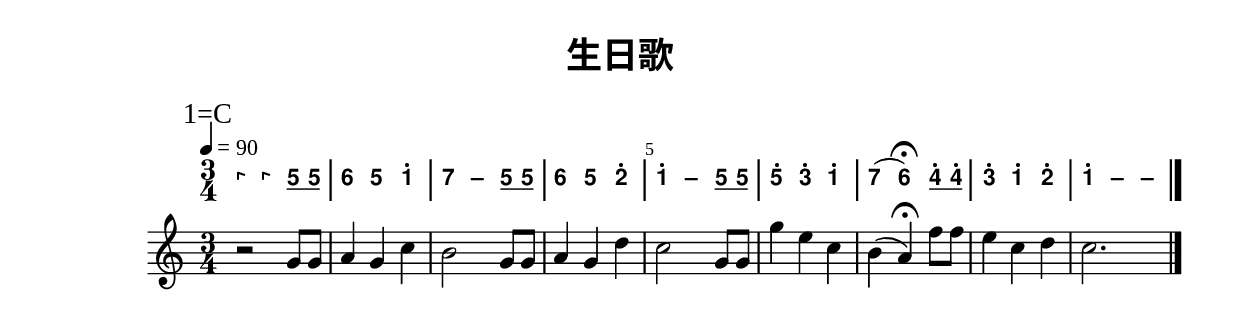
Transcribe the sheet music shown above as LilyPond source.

\version "2.20.0"
#(set-global-staff-size 20)

% un-comment the next line to remove Lilypond tagline:
% \header { tagline="" }

% comment out the next line if you're debugging jianpu-ly
% (but best leave it un-commented in production, since
% the point-and-click locations won't go to the user input)
\pointAndClickOff

\paper {
  print-all-headers = ##t %% allow per-score headers

  % un-comment the next line for A5:
  % #(set-default-paper-size "a5" )

  % un-comment the next line for no page numbers:
  % print-page-number = ##f

  % un-comment the next 3 lines for a binding edge:
  % two-sided = ##t
  % inner-margin = 20\mm
  % outer-margin = 10\mm

  % un-comment the next line for a more space-saving header layout:
  % scoreTitleMarkup = \markup { \center-column { \fill-line { \magnify #1.5 { \bold { \fromproperty #'header:dedication } } \magnify #1.5 { \bold { \fromproperty #'header:title } } \fromproperty #'header:composer } \fill-line { \fromproperty #'header:instrument \fromproperty #'header:subtitle \smaller{\fromproperty #'header:subsubtitle } } } }

  % As jianpu-ly was run on a Mac, we include a Mac fonts workaround.
  % The Mac version of Lilypond 2.18 used Arial Unicode MS as a
  % fallback even in the Serif font, but 2.20 drops this in Serif
  % (using it only in Sans), which means any Serif text (titles,
  % lyrics etc) that includes Chinese will likely fall back to
  % Japanese fonts which don't support all Simplified hanzi.
  % This brings back 2.18's behaviour on 2.20+:
  #(define fonts
    (set-global-fonts
     #:roman "Source Serif Pro,Source Han Serif SC,Times New Roman,Arial Unicode MS"
     #:factor (/ staff-height pt 20)
    ))
}

%% 2-dot and 3-dot articulations
#(append! default-script-alist
   (list
    `(two-dots
       . (
           (stencil . ,ly:text-interface::print)
           (text . ,#{ \markup \override #'(font-encoding . latin1) \center-align \bold ":" #})
           (padding . 0.20)
           (avoid-slur . inside)
           (direction . ,UP)))))
#(append! default-script-alist
   (list
    `(three-dots
       . (
           (stencil . ,ly:text-interface::print)
           (text . ,#{ \markup \override #'(font-encoding . latin1) \center-align \bold "⋮" #})
           (padding . 0.30)
           (avoid-slur . inside)
           (direction . ,UP)))))
"two-dots" =
#(make-articulation 'two-dots)

"three-dots" =
#(make-articulation 'three-dots)

\layout {
  \context {
    \Score
    scriptDefinitions = #default-script-alist
  }
}

note-mod =
#(define-music-function
     (text note)
     (markup? ly:music?)
   #{
     \tweak NoteHead.stencil #ly:text-interface::print
     \tweak NoteHead.text
        \markup \lower #0.5 \sans \bold #text
     #note
   #})
#(define (flip-beams grob)
   (ly:grob-set-property!
    grob 'stencil
    (ly:stencil-translate
     (let* ((stl (ly:grob-property grob 'stencil))
            (centered-stl (ly:stencil-aligned-to stl Y DOWN)))
       (ly:stencil-translate-axis
        (ly:stencil-scale centered-stl 1 -1)
        (* (- (car (ly:stencil-extent stl Y)) (car (ly:stencil-extent centered-stl Y))) 0) Y))
     (cons 0 -0.8))))

%=======================================================
#(define-event-class 'jianpu-grace-curve-event 'span-event)

#(define (add-grob-definition grob-name grob-entry)
   (set! all-grob-descriptions
         (cons ((@@ (lily) completize-grob-entry)
                (cons grob-name grob-entry))
               all-grob-descriptions)))

#(define (jianpu-grace-curve-stencil grob)
   (let* ((elts (ly:grob-object grob 'elements))
          (refp-X (ly:grob-common-refpoint-of-array grob elts X))
          (X-ext (ly:relative-group-extent elts refp-X X))
          (refp-Y (ly:grob-common-refpoint-of-array grob elts Y))
          (Y-ext (ly:relative-group-extent elts refp-Y Y))
          (direction (ly:grob-property grob 'direction RIGHT))
          (x-start (* 0.5 (+ (car X-ext) (cdr X-ext))))
          (y-start (+ (car Y-ext) 0.32))
          (x-start2 (if (eq? direction RIGHT)(+ x-start 0.5)(- x-start 0.5)))
          (x-end (if (eq? direction RIGHT)(+ (cdr X-ext) 0.2)(- (car X-ext) 0.2)))
          (y-end (- y-start 0.5))
          (stil (ly:make-stencil `(path 0.1
                                        (moveto ,x-start ,y-start
                                         curveto ,x-start ,y-end ,x-start ,y-end ,x-start2 ,y-end
                                         lineto ,x-end ,y-end))
                                  X-ext
                                  Y-ext))
          (offset (ly:grob-relative-coordinate grob refp-X X)))
     (ly:stencil-translate-axis stil (- offset) X)))

#(add-grob-definition
  'JianpuGraceCurve
  `(
     (stencil . ,jianpu-grace-curve-stencil)
     (meta . ((class . Spanner)
              (interfaces . ())))))

#(define jianpu-grace-curve-types
   '(
      (JianpuGraceCurveEvent
       . ((description . "Used to signal where curve encompassing music start and stop.")
          (types . (general-music jianpu-grace-curve-event span-event event))
          ))
      ))

#(set!
  jianpu-grace-curve-types
  (map (lambda (x)
         (set-object-property! (car x)
           'music-description
           (cdr (assq 'description (cdr x))))
         (let ((lst (cdr x)))
           (set! lst (assoc-set! lst 'name (car x)))
           (set! lst (assq-remove! lst 'description))
           (hashq-set! music-name-to-property-table (car x) lst)
           (cons (car x) lst)))
    jianpu-grace-curve-types))

#(set! music-descriptions
       (append jianpu-grace-curve-types music-descriptions))

#(set! music-descriptions
       (sort music-descriptions alist<?))


#(define (add-bound-item spanner item)
   (if (null? (ly:spanner-bound spanner LEFT))
       (ly:spanner-set-bound! spanner LEFT item)
       (ly:spanner-set-bound! spanner RIGHT item)))

jianpuGraceCurveEngraver =
#(lambda (context)
   (let ((span '())
         (finished '())
         (current-event '())
         (event-start '())
         (event-stop '()))
     
     `((listeners
        (jianpu-grace-curve-event .
          ,(lambda (engraver event)
             (if (= START (ly:event-property event 'span-direction))
                 (set! event-start event)
                 (set! event-stop event)))))
       
       (acknowledgers
        (note-column-interface .
          ,(lambda (engraver grob source-engraver)
             (if (ly:spanner? span)
                 (begin
                  (ly:pointer-group-interface::add-grob span 'elements grob)
                  (add-bound-item span grob)))
             (if (ly:spanner? finished)
                 (begin
                  (ly:pointer-group-interface::add-grob finished 'elements grob)
                  (add-bound-item finished grob)))))
        
        (inline-accidental-interface .
          ,(lambda (engraver grob source-engraver)
             (if (ly:spanner? span)
                 (begin
                  (ly:pointer-group-interface::add-grob span 'elements grob)))
             (if (ly:spanner? finished)
                 (ly:pointer-group-interface::add-grob finished 'elements grob))))
        
        (script-interface .
          ,(lambda (engraver grob source-engraver)
             (if (ly:spanner? span)
                 (begin
                  (ly:pointer-group-interface::add-grob span 'elements grob)))
             (if (ly:spanner? finished)
                 (ly:pointer-group-interface::add-grob finished 'elements grob))))
        
        ;; add additional interfaces to acknowledge here
        )
       
       (process-music .
         ,(lambda (trans)
            (if (ly:stream-event? event-stop)
                (if (null? span)
                    (ly:warning "No start to this curve.")
                    (begin
                     (set! finished span)
                     (ly:engraver-announce-end-grob trans finished event-start)
                     (set! span '())
                     (set! event-stop '()))))
            (if (ly:stream-event? event-start)
                (begin
                 (set! span (ly:engraver-make-grob trans 'JianpuGraceCurve event-start))
                 (set! event-start '())))))
       
       (stop-translation-timestep .
         ,(lambda (trans)
            (if (and (ly:spanner? span)
                     (null? (ly:spanner-bound span LEFT)))
                (ly:spanner-set-bound! span LEFT
                  (ly:context-property context 'currentMusicalColumn)))
            (if (ly:spanner? finished)
                (begin
                 (if (null? (ly:spanner-bound finished RIGHT))
                     (ly:spanner-set-bound! finished RIGHT
                       (ly:context-property context 'currentMusicalColumn)))
                 (set! finished '())
                 (set! event-start '())
                 (set! event-stop '())))))
       
       (finalize
        (lambda (trans)
          (if (ly:spanner? finished)
              (begin
               (if (null? (ly:spanner-bound finished RIGHT))
                   (set! (ly:spanner-bound finished RIGHT)
                         (ly:context-property context 'currentMusicalColumn)))
               (set! finished '())))
          (if (ly:spanner? span)
              (begin
               (ly:warning "unterminated curve :-(")
               (ly:grob-suicide! span)
               (set! span '()))))))))

jianpuGraceCurveStart =
#(make-span-event 'JianpuGraceCurveEvent START)

jianpuGraceCurveEnd =
#(make-span-event 'JianpuGraceCurveEvent STOP)
%===========================================================

%{ The jianpu-ly input was:
%% tempo: 4=90

title=生日歌
1=C
3/4

WithStaff

0 0 q5 q5 
6 5 1' 
7 - q5 q5 
6 5 2' 
1' -  q5 q5 
5' 3' 1' 
7 ( 6 ) \fermata q4' q4' 
3' 1' 2'
1' - -
%}


\score {
<< \override Score.BarNumber.break-visibility = #center-visible
\override Score.BarNumber.Y-offset = -1
\set Score.barNumberVisibility = #(every-nth-bar-number-visible 5)

%% === BEGIN JIANPU STAFF ===
    \new RhythmicStaff \with {
    \consists "Accidental_engraver" 
   %% Limit space between Jianpu and corresponding-Western staff
   \override VerticalAxisGroup.staff-staff-spacing = #'((minimum-distance . 7) (basic-distance . 7) (stretchability . 0))

    % Get rid of the stave but not the barlines:
    \override StaffSymbol.line-count = #0 % tested in 2.15.40, 2.16.2, 2.18.0, 2.18.2, 2.20.0 and 2.22.2
    \override BarLine.bar-extent = #'(-2 . 2) % LilyPond 2.18: please make barlines as high as the time signature even though we're on a RhythmicStaff (2.16 and 2.15 don't need this although its presence doesn't hurt; Issue 3685 seems to indicate they'll fix it post-2.18)
    $(add-grace-property 'Voice 'Stem 'direction DOWN)
    $(add-grace-property 'Voice 'Slur 'direction UP)
    $(add-grace-property 'Voice 'Stem 'length-fraction 0.5)
    $(add-grace-property 'Voice 'Beam 'beam-thickness 0.1)
    $(add-grace-property 'Voice 'Beam 'length-fraction 0.3)
    $(add-grace-property 'Voice 'Beam 'after-line-breaking flip-beams)
    $(add-grace-property 'Voice 'Beam 'Y-offset 2.5)
    $(add-grace-property 'Voice 'NoteHead 'Y-offset 2.5)
    }
    { \new Voice="W" {
    \override Beam.transparent = ##f
    \override Stem.direction = #DOWN
    \override Tie.staff-position = #2.5
    \tupletUp
    \override Stem.length-fraction = #0
    \override Beam.beam-thickness = #0.1
    \override Beam.length-fraction = #0.5
    \override Beam.after-line-breaking = #flip-beams
    \override Voice.Rest.style = #'neomensural % this size tends to line up better (we'll override the appearance anyway)
    \override Accidental.font-size = #-4
    \override TupletBracket.bracket-visibility = ##t
\set Voice.chordChanges = ##t %% 2.19 bug workaround

    \override Staff.TimeSignature.style = #'numbered
    \override Staff.Stem.transparent = ##t
     \tempo 4=90 \mark \markup{1=C} \time 3/4  \note-mod "0" r4  \note-mod "0" r4 \set stemLeftBeamCount = #0
\set stemRightBeamCount = #1
 \note-mod "5" g'8[
\set stemLeftBeamCount = #1
\set stemRightBeamCount = #1
 \note-mod "5" g'8]
| %{ bar 2: %}
 \note-mod "6" a'4
 \note-mod "5" g'4  \note-mod "1" c''4^. | %{ bar 3: %}
 \note-mod "7" b'4
 \note-mod "–" b'4 \set stemLeftBeamCount = #0
\set stemRightBeamCount = #1
 \note-mod "5" g'8[
\set stemLeftBeamCount = #1
\set stemRightBeamCount = #1
 \note-mod "5" g'8]
| %{ bar 4: %}
 \note-mod "6" a'4
 \note-mod "5" g'4  \note-mod "2" d''4^. | %{ bar 5: %}
 \note-mod "1" c''4^.
 \note-mod "–" c''4 \set stemLeftBeamCount = #0
\set stemRightBeamCount = #1
 \note-mod "5" g'8[
\set stemLeftBeamCount = #1
\set stemRightBeamCount = #1
 \note-mod "5" g'8]
| %{ bar 6: %}
 \note-mod "5" g''4^.
 \note-mod "3" e''4^.  \note-mod "1" c''4^. | %{ bar 7: %}
 \note-mod "7" b'4
(  \note-mod "6" a'4 ) \fermata \set stemLeftBeamCount = #0
\set stemRightBeamCount = #1
 \note-mod "4" f''8^.[
\set stemLeftBeamCount = #1
\set stemRightBeamCount = #1
 \note-mod "4" f''8^.]
| %{ bar 8: %}
 \note-mod "3" e''4^.
 \note-mod "1" c''4^.  \note-mod "2" d''4^. | %{ bar 9: %}
 \note-mod "1" c''4^.
 \note-mod "–" c''4  \note-mod "–" c''4 \bar "|." } }
% === END JIANPU STAFF ===


%% === BEGIN 5-LINE STAFF ===
    \new Staff {
    \override Score.SystemStartBar.collapse-height = #11 % (needed on 2.22)
    \new Voice="X" {
    #(set-accidental-style 'modern-cautionary)
    \override Staff.TimeSignature.style = #'numbered
    \set Voice.chordChanges = ##f % for 2.19.82 bug workaround
 \tempo 4=90 \transpose c c { \key c \major  \time 3/4 r2 g'8 g'8 | %{ bar 2: %} a'4 g'4 c''4 | %{ bar 3: %} b'2 g'8 g'8 | %{ bar 4: %} a'4 g'4 d''4 | %{ bar 5: %} c''2 g'8 g'8 | %{ bar 6: %} g''4 e''4 c''4 | %{ bar 7: %} b'4 ( a'4 ) \fermata f''8 f''8 | %{ bar 8: %} e''4 c''4 d''4 | %{ bar 9: %} c''2. } } }
% === END 5-LINE STAFF ===

>>
\header{
title="生日歌"
}
\layout{
  \context {
    \Global
    \grobdescriptions #all-grob-descriptions
  }
  \context {
    \Score
    \consists \jianpuGraceCurveEngraver % for spans
  }
} }
\score {
\unfoldRepeats
<< 

% === BEGIN MIDI STAFF ===
    \new Staff { \new Voice="Y" { \tempo 4=90 \transpose c c { \key c \major  \time 3/4 r2 g'8 g'8 | %{ bar 2: %} a'4 g'4 c''4 | %{ bar 3: %} b'2 g'8 g'8 | %{ bar 4: %} a'4 g'4 d''4 | %{ bar 5: %} c''2 g'8 g'8 | %{ bar 6: %} g''4 e''4 c''4 | %{ bar 7: %} b'4 ( a'4 ) \fermata f''8 f''8 | %{ bar 8: %} e''4 c''4 d''4 | %{ bar 9: %} c''2. } } }
% === END MIDI STAFF ===

>>
\header{
title="生日歌"
}
\midi { \context { \Score tempoWholesPerMinute = #(ly:make-moment 84 4)}} }
